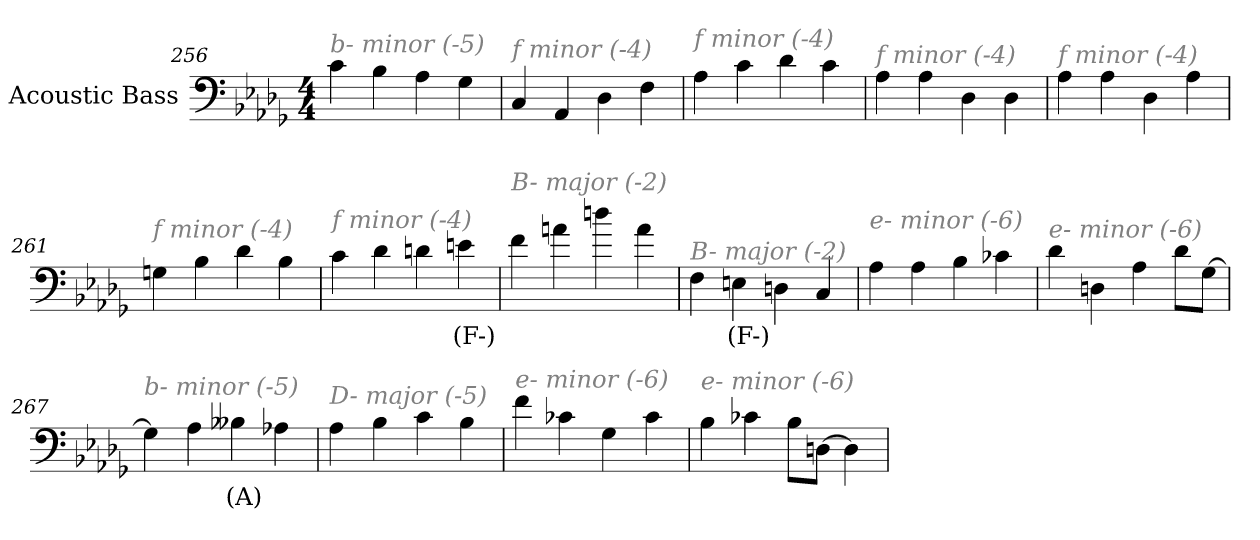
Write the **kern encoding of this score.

**kern	**text
*part1	*part1
*staff1	*staff1
*I"Acoustic Bass	*
*clefF4	*
*ITrd7c12	*
*k[b-e-a-d-g-]	*
*D-:	*
*M4/4	*
=256	=256
!LO:TX:i:color=#808080:t=b- minor (-5)	!
4C	.
4BB-	.
4AA-	.
4GG-	.
=257	=257
!LO:TX:i:color=#808080:t=f minor (-4)	!
4CC	.
4AAA-	.
4DD-	.
4FF	.
=258	=258
!LO:TX:i:color=#808080:t=f minor (-4)	!
4AA-	.
4C	.
4D-	.
4C	.
=259	=259
!LO:TX:i:color=#808080:t=f minor (-4)	!
4AA-	.
4AA-	.
4DD-	.
4DD-	.
=260	=260
!LO:TX:i:color=#808080:t=f minor (-4)	!
4AA-	.
4AA-	.
4DD-	.
4AA-	.
=261	=261
!LO:TX:i:color=#808080:t=f minor (-4)	!
4GGn	.
4BB-	.
4D-	.
4BB-	.
=262	=262
!LO:TX:i:color=#808080:t=f minor (-4)	!
4C	.
4D-	.
4Dn	.
4Eni	(F-)
=263	=263
!LO:TX:i:color=#808080:t=B- major (-2)	!
4F	.
4An	.
4dn	.
4A	.
=264	=264
!LO:TX:i:color=#808080:t=B- major (-2)	!
4FF	.
4EEni	(F-)
4DDn	.
4CC	.
=265	=265
!LO:TX:i:color=#808080:t=e- minor (-6)	!
4AA-	.
4AA-	.
4BB-	.
4C-X	.
=266	=266
!LO:TX:i:color=#808080:t=e- minor (-6)	!
4D-	.
4DDn	.
4AA-	.
8D-L	.
[8GG-J	.
=267	=267
!LO:TX:i:color=#808080:t=b- minor (-5)	!
4GG-]	.
4AA-	.
4BB--Xj	(A)
4AA-X	.
=268	=268
!LO:TX:i:color=#808080:t=D- major (-5)	!
4AA-	.
4BB-	.
4C	.
4BB-	.
=269	=269
!LO:TX:i:color=#808080:t=e- minor (-6)	!
4F	.
4C-X	.
4GG-	.
4C-	.
=270	=270
!LO:TX:i:color=#808080:t=e- minor (-6)	!
4BB-	.
4C-X	.
8BB-L	.
[8DDnJ	.
4DD]	.
=	=
*-	*-
